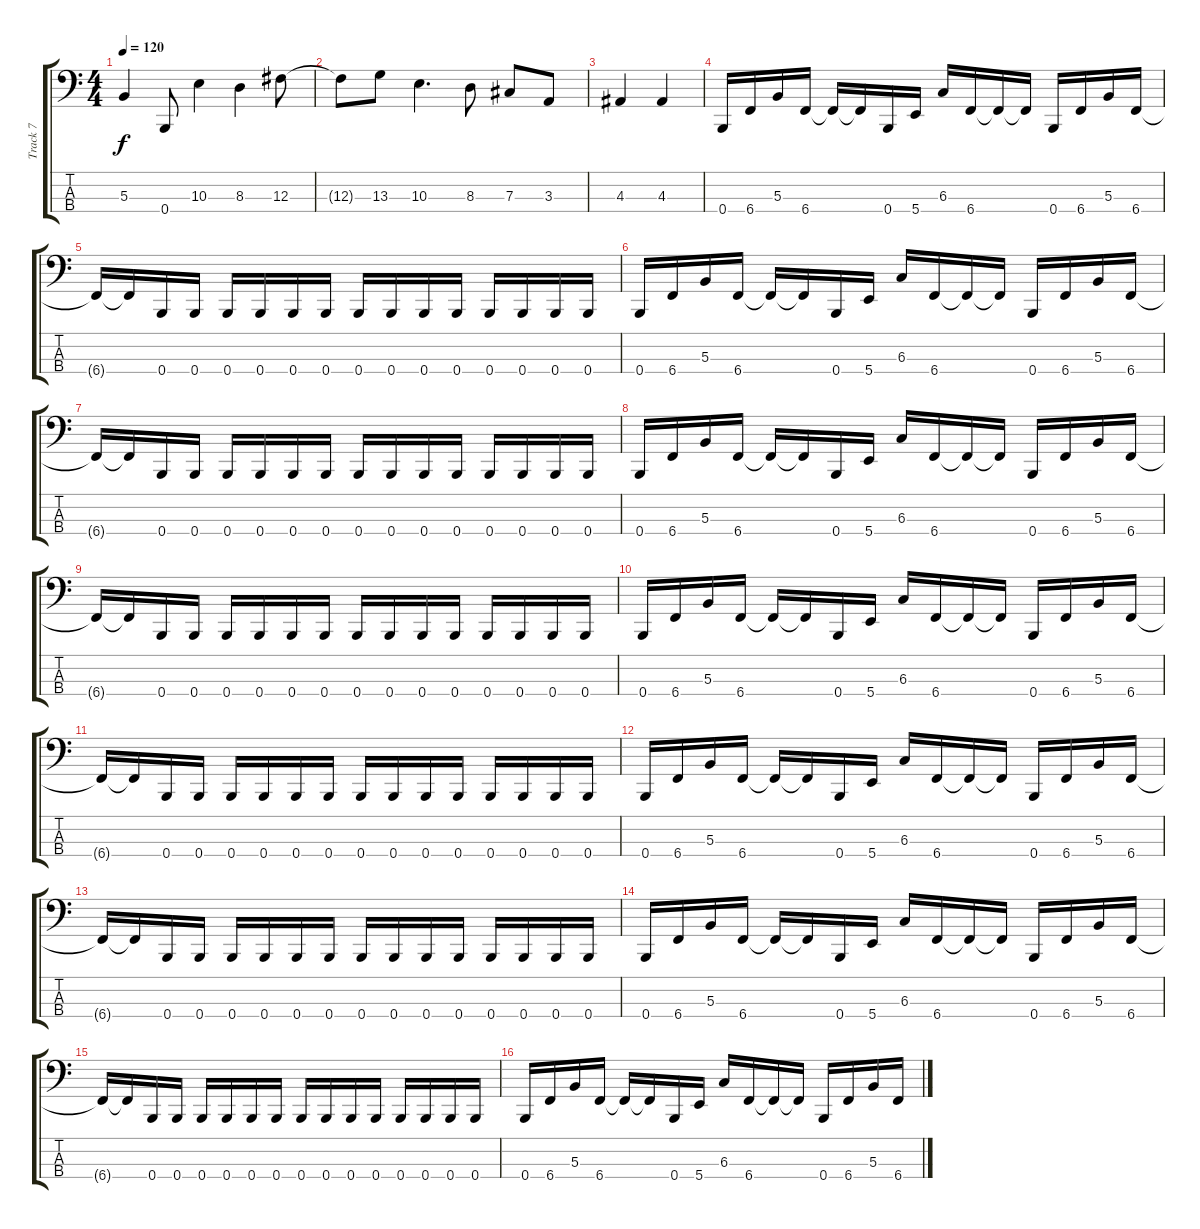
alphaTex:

\track ("Track 7" "Track 7") {instrument electricbasspick}
\staff {score tabs}
\tuning (E2 B1 Gb1 B0) {hide}
\ts (4 4)
\tempo 120
\clef f4
\ks c
5.3.4{dy f} 0.4.8 10.3.4 8.3.4 12.3.8 |
12.3{t}.8 13.3.8 10.3.4{d} 8.3.8 7.3.8 3.3.8 |
4.3.4 4.3.4 |
0.4.16 6.4.16 5.3.16 6.4.16 6.4{t}.16 6.4{t}.16 0.4.16 5.4.16 6.3.16 6.4.16 6.4{t}.16 6.4{t}.16 0.4.16 6.4.16 5.3.16 6.4.16 |
6.4{t}.16 6.4{t}.16 0.4.16 0.4.16 0.4.16 0.4.16 0.4.16 0.4.16 0.4.16 0.4.16 0.4.16 0.4.16 0.4.16 0.4.16 0.4.16 0.4.16 |
0.4.16 6.4.16 5.3.16 6.4.16 6.4{t}.16 6.4{t}.16 0.4.16 5.4.16 6.3.16 6.4.16 6.4{t}.16 6.4{t}.16 0.4.16 6.4.16 5.3.16 6.4.16 |
6.4{t}.16 6.4{t}.16 0.4.16 0.4.16 0.4.16 0.4.16 0.4.16 0.4.16 0.4.16 0.4.16 0.4.16 0.4.16 0.4.16 0.4.16 0.4.16 0.4.16 |
0.4.16 6.4.16 5.3.16 6.4.16 6.4{t}.16 6.4{t}.16 0.4.16 5.4.16 6.3.16 6.4.16 6.4{t}.16 6.4{t}.16 0.4.16 6.4.16 5.3.16 6.4.16 |
6.4{t}.16 6.4{t}.16 0.4.16 0.4.16 0.4.16 0.4.16 0.4.16 0.4.16 0.4.16 0.4.16 0.4.16 0.4.16 0.4.16 0.4.16 0.4.16 0.4.16 |
0.4.16 6.4.16 5.3.16 6.4.16 6.4{t}.16 6.4{t}.16 0.4.16 5.4.16 6.3.16 6.4.16 6.4{t}.16 6.4{t}.16 0.4.16 6.4.16 5.3.16 6.4.16 |
6.4{t}.16 6.4{t}.16 0.4.16 0.4.16 0.4.16 0.4.16 0.4.16 0.4.16 0.4.16 0.4.16 0.4.16 0.4.16 0.4.16 0.4.16 0.4.16 0.4.16 |
0.4.16 6.4.16 5.3.16 6.4.16 6.4{t}.16 6.4{t}.16 0.4.16 5.4.16 6.3.16 6.4.16 6.4{t}.16 6.4{t}.16 0.4.16 6.4.16 5.3.16 6.4.16 |
6.4{t}.16 6.4{t}.16 0.4.16 0.4.16 0.4.16 0.4.16 0.4.16 0.4.16 0.4.16 0.4.16 0.4.16 0.4.16 0.4.16 0.4.16 0.4.16 0.4.16 |
0.4.16 6.4.16 5.3.16 6.4.16 6.4{t}.16 6.4{t}.16 0.4.16 5.4.16 6.3.16 6.4.16 6.4{t}.16 6.4{t}.16 0.4.16 6.4.16 5.3.16 6.4.16 |
6.4{t}.16 6.4{t}.16 0.4.16 0.4.16 0.4.16 0.4.16 0.4.16 0.4.16 0.4.16 0.4.16 0.4.16 0.4.16 0.4.16 0.4.16 0.4.16 0.4.16 |
0.4.16 6.4.16 5.3.16 6.4.16 6.4{t}.16 6.4{t}.16 0.4.16 5.4.16 6.3.16 6.4.16 6.4{t}.16 6.4{t}.16 0.4.16 6.4.16 5.3.16 6.4.16
